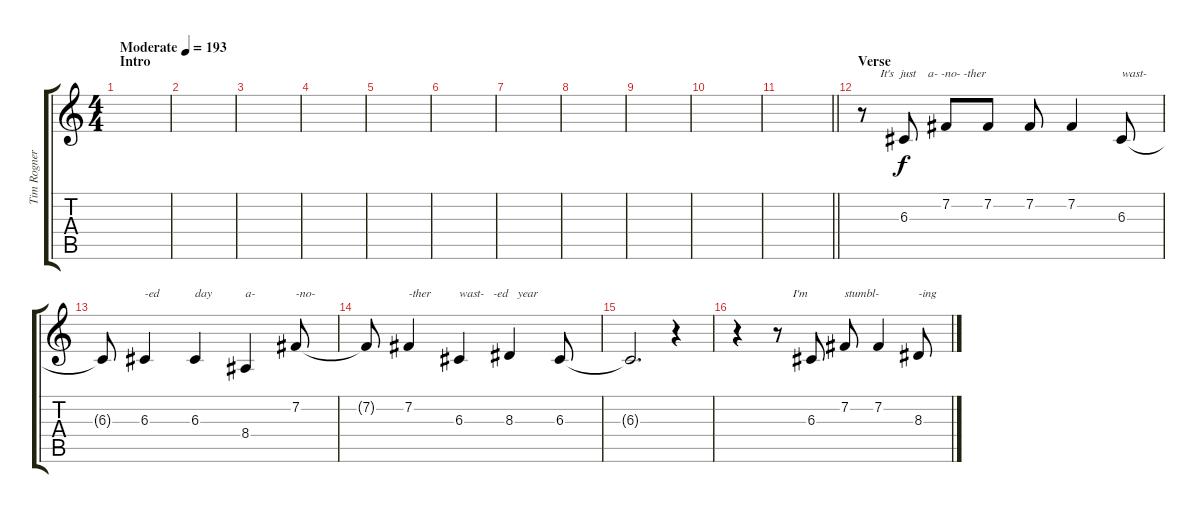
\track ("Tim Rogner - Vocals" "Tim Rogner") {instrument altosax}
\staff {score tabs}
\tuning (E4 B3 G3 D3 A2 E2) {hide}
\ts (4 4)
\section ("" "Intro")
\tempo (193 "Moderate")
\clef g2
\ks c
|
|
|
|
|
|
|
|
|
|
\barLineRight lightlight
|
\section ("" "Verse")
r.8{txt "      It's  just    a- -no- -ther"} 6.3.8 7.2.8 7.2.8 7.2.8 7.2.4 6.3.8{txt "wast-"} |
6.3{t}.8 6.3.4{txt "-ed"} 6.3.4{txt "day"} 8.4.4{txt "a-"} 7.2.8{txt "-no-"} |
7.2{t}.8 7.2.4{txt "-ther"} 6.3.4{txt "wast-   -ed   year"} 8.3.4 6.3.8 |
6.3{t}.2{d} r.4 |
r.4 r.8{txt "     I'm"} 6.3.8 7.2.8{txt "stumbl-"} 7.2.4 8.3.8{txt "-ing"}
